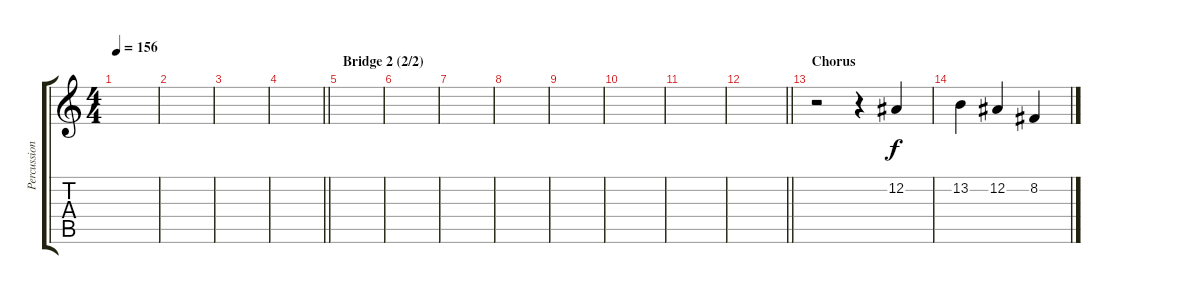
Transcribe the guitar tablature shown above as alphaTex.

\track ("Percussion/ Fillers" "Percussion") {instrument taikodrum}
\staff {score tabs}
\tuning (Eb4 Bb3 Gb3 Db3 Ab2 Eb2) {hide}
\ts (4 4)
\tempo 156
\clef g2
\ks c
|
|
|
\barLineRight lightlight
|
\section ("" "Bridge 2 (2/2)")
|
|
|
|
|
|
|
\barLineRight lightlight
|
\section ("" "Chorus")
r.2{volume 8 instrument pad4choir} r.4 12.2.4 |
13.2.4 12.2.4 8.2.4
